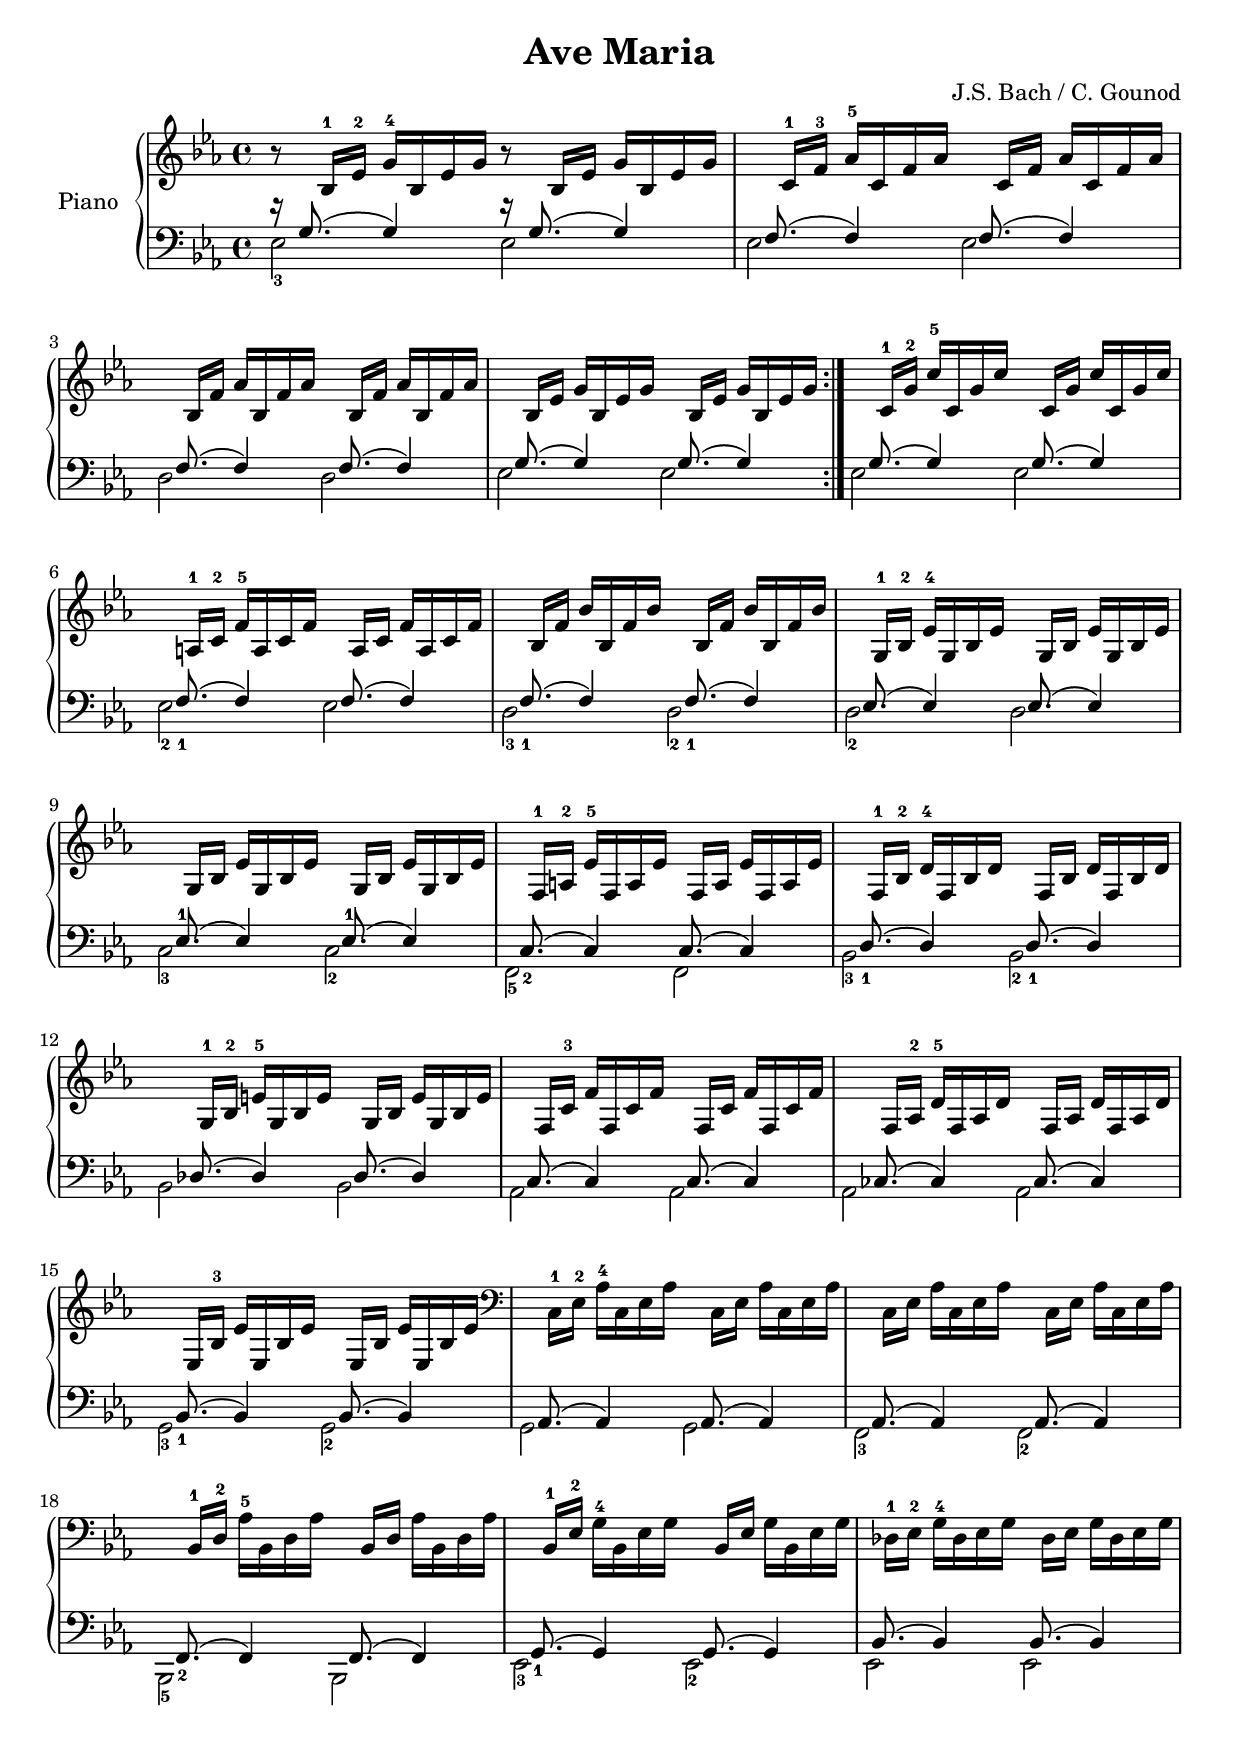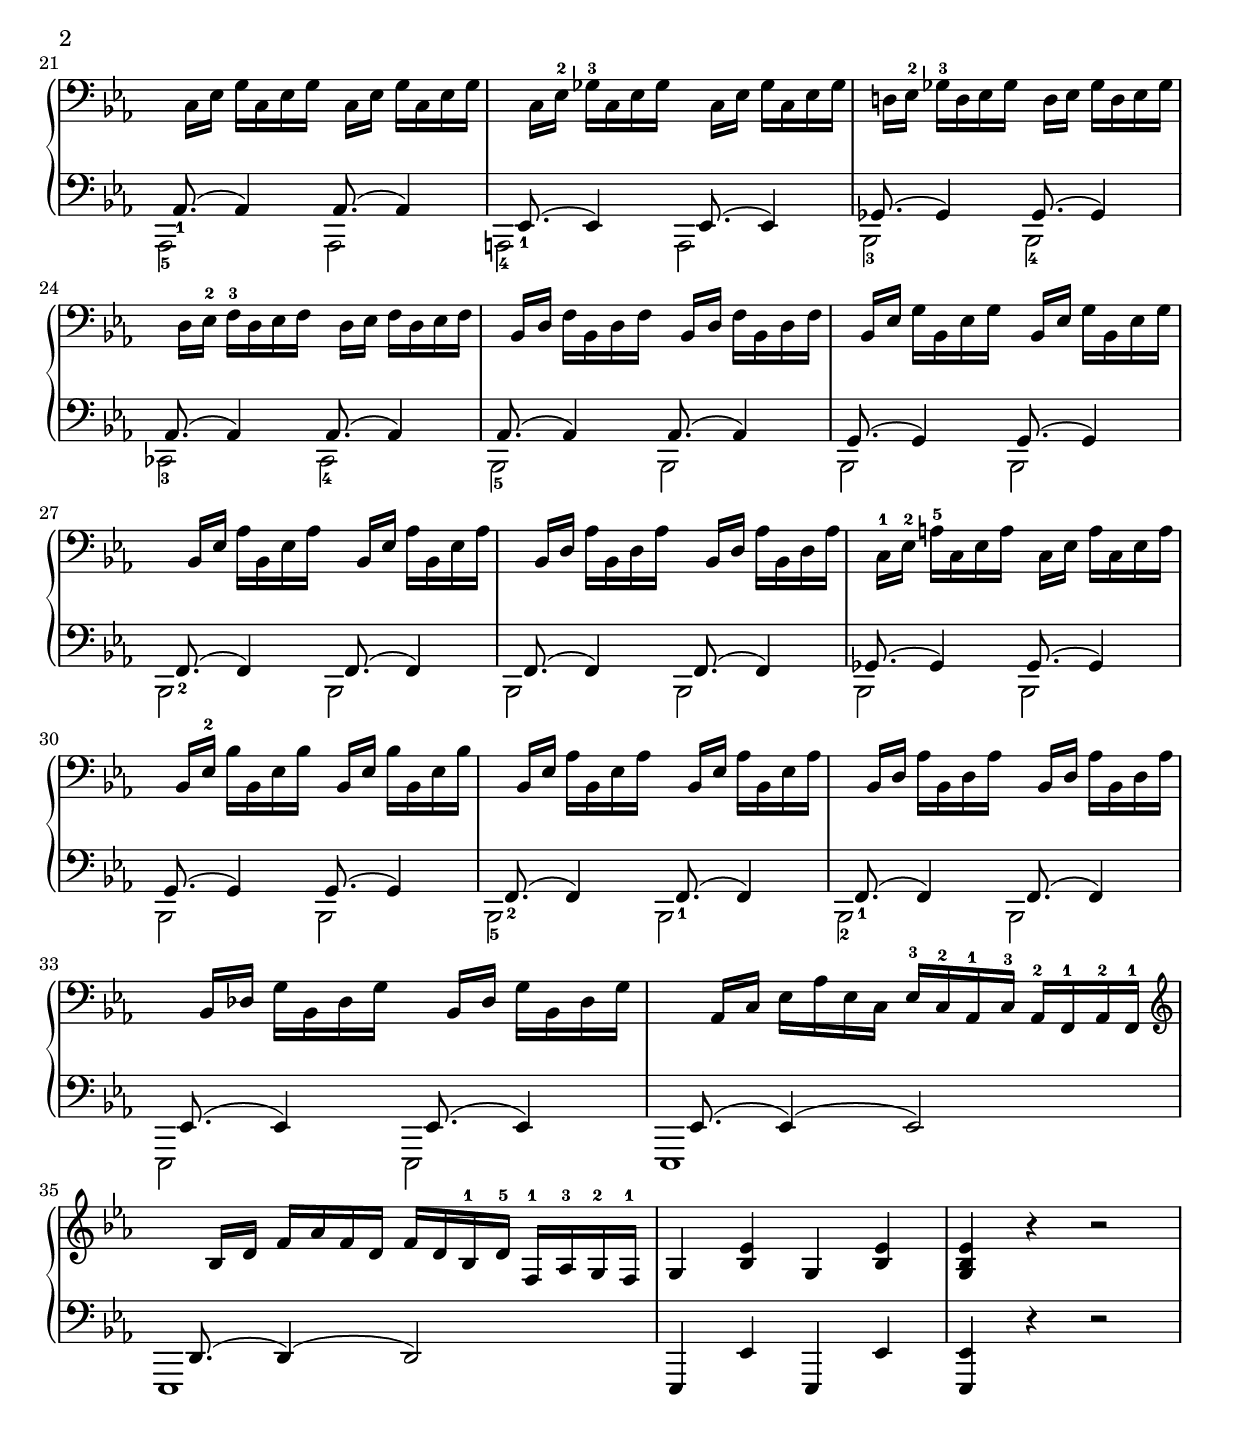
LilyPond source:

\version "2.18.2"
\language "italiano"

\header {
  title = "Ave Maria"
  composer = "J.S. Bach / C. Gounod"
}
global = {
  \key mib \major
  \time 4/4
}

right = \relative do' {
  \global
  \repeat volta 2 {
    r8 sib16-1 mib16-2 sol16-4 sib,16 mib16 sol16 r8 sib,16 mib16 sol16 sib,16 mib16 sol16 |
    s8 do,16-1 fa16-3 lab16-5 do,16 fa16 lab16 s8 do,16 fa16 lab16 do,16 fa16 lab16 |
    \break
    s8 sib,16 fa'16 lab16 sib,16 fa'16 lab16 s8 sib,16 fa'16 lab16 sib,16 fa'16 lab16 |
    s8 sib,16 mib16 sol16 sib,16 mib16 sol16 s8 sib,16 mib16 sol16 sib,16 mib16 sol16 |
  }

  s8 do,16-1 sol'16-2 do16-5 do,16 sol'16 do16 s8 do,16 sol'16 do16 do,16 sol'16 do16 |
  \break
  s8 la,16-1 do16-2 fa16-5 la,16 do16 fa16 s8 la,16 do16 fa16 la,16 do16 fa16 |
  s8 sib,16 fa'16 sib16 sib,16 fa'16 sib16 s8 sib,16 fa'16 sib16 sib,16 fa'16 sib16 |
  s8 sol,16-1 sib16-2 mib16-4 sol,16 sib16 mib16 s8 sol,16 sib16 mib16 sol,16 sib16 mib16 |

  s8 sol,16 sib16 mib16 sol,16 sib16 mib16 s8 sol,16 sib16 mib16 sol,16 sib16 mib16 |
  s8 fa,16-1 la16-2 mib'16-5 fa,16 la16 mib'16 s8 fa,16 la16 mib'16 fa,16 la16 mib'16 |
  s8 fa,16-1 sib16-2 re16-4 fa,16 sib16 re16 s8 fa,16 sib16 re16 fa,16 sib16 re16 |

  s8 sol,16-1 sib16-2 mi16-5 sol,16 sib16 mi16 s8 sol,16 sib16 mi16 sol,16 sib16 mi16 |
  s8 fa,16 do'16-3 fa16 fa,16 do'16 fa16 s8 fa,16 do'16 fa16 fa,16 do'16 fa16 |
  s8 fa,16 lab16-2 re16-5 fa,16 lab16 re16 s8 fa,16 lab16 re16 fa,16 lab16 re16 |

  s8 mib,16 sib'16-3 mib16 mib,16 sib'16 mib16 s8 mib,16 sib'16 mib16 mib,16 sib'16 mib16 |
  \clef bass
  s8 do,16-1 mib16-2 lab16-4 do,16 mib16 lab16 s8 do,16 mib16 lab16 do,16 mib16 lab16 |
  s8 do,16 mib16 lab16 do,16 mib16 lab16 s8 do,16 mib16 lab16 do,16 mib16 lab16 |

  s8 sib,16-1 re16-2 lab'16-5 sib,16 re16 lab'16 s8 sib,16 re16 lab'16 sib,16 re16 lab'16 |
  s8 sib,16-1 mib16-2 sol16-4 sib,16 mib16 sol16 s8 sib,16 mib16 sol16 sib,16 mib16 sol16 |
  s8 reb16-1 mib16-2 sol16-4 reb16 mib16 sol16 s8 reb16 mib16 sol16 reb16 mib16 sol16 |

  s8 do,16 mib16 sol16 do,16 mib16 sol16 s8 do,16 mib16 sol16 do,16 mib16 sol16 |
  s8 do,16 mib16-2 solb16-3 do,16 mib16 solb16 s8 do,16 mib16 solb16 do,16 mib16 solb16 |
  s8 re!16 mib16-2 solb16-3 re16 mib16 solb16 s8 re16 mib16 solb16 re16 mib16 solb16 |

  s8 re16 mib16-2 fa16-3 re16 mib16 fa16 s8 re16 mib16 fa16 re16 mib16 fa16 |
  s8 sib,16 re16 fa16 sib,16 re16 fa16 s8 sib,16 re16 fa16 sib,16 re16 fa16 |
  s8 sib,16 mib16 sol16 sib,16 mib16 sol16 s8 sib,16 mib16 sol16 sib,16 mib16 sol16 |

  s8 sib,16 mib16 lab16 sib,16 mib16 lab16 s8 sib,16 mib16 lab16 sib,16 mib16 lab16 |
  s8 sib,16 re16 lab'16 sib,16 re16 lab'16 s8 sib,16 re16 lab'16 sib,16 re16 lab'16 |
  s8 do,16-1 mib16-2 la16-5 do,16 mib16 la16 s8 do,16 mib16 la16 do,16 mib16 la16 |

  s8 sib,16 mib16-2 sib'16 sib,16 mib16 sib'16 s8 sib,16 mib16 sib'16 sib,16 mib16 sib'16 |
  s8 sib,16 mib16 lab16 sib,16 mib16 lab16 s8 sib,16 mib16 lab16 sib,16 mib16 lab16 |
  s8 sib,16 re16 lab'16 sib,16 re16 lab'16 s8 sib,16 re16 lab'16 sib,16 re16 lab'16 |

  s8 sib,16 reb16 sol16 sib,16 reb16 sol16 s8 sib,16 reb16 sol16 sib,16 reb16 sol16 |
  s8 lab,16 do16 mib16 lab16 mib16 do16 mib16-3 do16-2 lab16-1 do16-3 lab16-2 fa16-1 lab-2 fa-1 |
  \clef treble
  
  s8 sib'16 re fa lab fa re fa re sib-1 re-5 fa,-1 lab-3 sol-2 fa-1 |
  sol4 <sib mib> sol <sib mib> |
  <sol sib mib>4 r4 r2 |
}
% do -> mib
% re -> fa
% mi -> sol
% fa -> lab
% sol -> sib
% la -> do
% si -> re

left = \relative do' {
  \global

  \repeat volta 2 {
    <<
      {r16 sol8.( sol4) r16 sol8.( sol4)}
      \\
      {mib2-3 mib2}
    >>
    <<
      {s16 fa8.( fa4) s16 fa8.( fa4)}
      \\
      {mib2 mib2}
    >>
    <<
      {s16 fa8.( fa4) s16 fa8.( fa4)}
      \\
      {re2 re2}
    >>
    <<
      {s16 sol8.( sol4) s16 sol8.( sol4)}
      \\
      {mib2 mib2}
    >>
  }

  <<
    {s16 sol8.( sol4) s16 sol8.( sol4)}
    \\
    {mib2 mib2}
  >>

  <<
    {s16 fa8.(_1 fa4) s16 fa8.( fa4)}
    \\
    {mib2-2 mib2}
  >>
  <<
    {s16 fa8._1( fa4) s16 fa8._1( fa4)}
    \\
    {re2-3 re2-2}
  >>
  <<
    {s16 mib8.( mib4) s16 mib8.( mib4)}
    \\
    {re2-2 re2}
  >>

  <<
    {s16 mib8.-1( mib4) s16 mib8.-1( mib4)}
    \\
    {do2-3 do2-2}
  >>
  <<
    {s16 do8._2( do4) s16 do8.( do4)}
    \\
    {fa,2-5 fa2}
  >>
  <<
    {s16 re'8._1( re4) s16 re8._1( re4)}
    \\
    {sib2-3 sib2-2}
  >>

  <<
    {s16 reb8.( reb4) s16 reb8.( reb4)}
    \\
    {sib2 sib2}
  >>
  <<
    {s16 do8.( do4) s16 do8.( do4)}
    \\
    {lab2 lab2}
  >>
  <<
    {s16 dob8.( dob4) s16 dob8.( dob4)}
    \\
    {lab2 lab2}
  >>

  <<
    {s16 sib8.(_1 sib4) s16 sib8.( sib4)}
    \\
    {sol2-3 sol2-2}
  >>
  <<
    {s16 lab8.( lab4) s16 lab8.( lab4)}
    \\
    {sol2 sol2}
  >>
  <<
    {s16 lab8.( lab4) s16 lab8.( lab4)}
    \\
    {fa2-3 fa2-2}
  >>

  <<
    {s16 fa8._2( fa4) s16 fa8.( fa4)}
    \\
    {sib,2-5 sib2}
  >>
  <<
    {s16 sol'8._1( sol4) s16 sol8.( sol4)}
    \\
    {mib2-3 mib2-2}
  >>
  <<
    {s16 sib'8.( sib4) s16 sib8.( sib4)}
    \\
    {mib,2 mib2}
  >>

  <<
    {s16 lab8.(_1 lab4) s16 lab8.( lab4)}
    \\
    {lab,2-5 lab2}
  >>
  <<
    {s16 mib'8.(_1 mib4) s16 mib8.( mib4)}
    \\
    {la,2-4 la2}
  >>
  <<
    {s16 solb'8.( solb4) s16 solb8.( solb4)}
    \\
    {sib,2-3 sib2-4}
  >>

  <<
    {s16 lab'8.( lab4) s16 lab8.( lab4)}
    \\
    {dob,2-3 dob2-4}
  >>
  <<
    {s16 lab'8.( lab4) s16 lab8.( lab4)}
    \\
    {sib,2-5 sib2}
  >>
  <<
    {s16 sol'8.( sol4) s16 sol8.( sol4)}
    \\
    {sib,2 sib2}
  >>

  <<
    {s16 fa'8.(_2 fa4) s16 fa8.( fa4)}
    \\
    {sib,2 sib2}
  >>
  <<
    {s16 fa'8.( fa4) s16 fa8.( fa4)}
    \\
    {sib,2 sib2}
  >>
  <<
    {s16 solb'8.( solb4) s16 solb8.( solb4)}
    \\
    {sib,2 sib2}
  >>

  <<
    {s16 sol'8.( sol4) s16 sol8.( sol4)}
    \\
    {sib,2 sib2}
  >>
  <<
    {s16 fa'8.(_2 fa4) s16 fa8.(_1 fa4)}
    \\
    {sib,2-5 sib2}
  >>
  <<
    {s16 fa'8.(_1 fa4) s16 fa8.( fa4)}
    \\
    {sib,2-2 sib2}
  >>

  <<
    {s16 mib8.( mib4) s16 mib8.( mib4)}
    \\
    {mib,2 mib2}
  >>
  <<
    {s16 mib'8.( mib4)( mib2)}
    \\
    {mib,1}
  >>

  <<
    {s16 re'8.( re4)( re2)}
    \\
    {mib,1}
  >>
  mib4 mib'4 mib,4 mib'4
  <mib, mib'>4 r4 r2

}

% do -> mib
% re -> fa
% mi -> sol
% fa -> lab
% fad -> la
% sol -> sib
% la -> do
% si -> re

\score {
  \new PianoStaff \with {
    instrumentName = "Piano"
  } <<
    \new Staff = "right" \with {
      midiInstrument = "acoustic grand"
    } \right
    \new Staff = "left" \with {
      midiInstrument = "acoustic grand"
    } { \clef bass \left }
  >>
  \layout { }
  \midi {
    \tempo 4=100
  }
}
